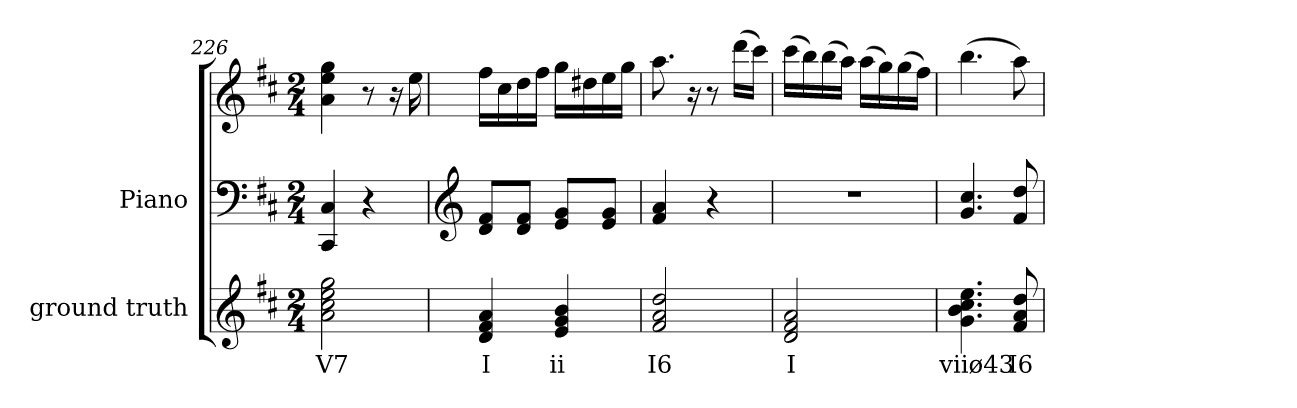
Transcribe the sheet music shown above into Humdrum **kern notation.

**kern	**text	**kern	**kern
*part2	*part2	*part1	*part1
*staff3	*staff3	*staff2	*staff1
*I"ground truth	*	*I"Piano	*
*	*	*I'Pno.	*
*	*	*clefF4	*clefG2
*k[f#c#]	*	*k[f#c#]	*k[f#c#]
*D:	*	*D:	*D:
*M2/4	*	*M2/4	*M2/4
=226	=226	=226	=226
2a 2cc# 2ee 2gg	V7	4CC#/ 4C#/	4a\ 4ee\ 4gg\
.	.	4r	8r
.	.	.	16r
.	.	.	16ee\
=227	=227	=227	=227
*	*	*clefG2	*
4d 4f# 4a	I	8d/ 8f#/L	16ff#\LL
.	.	.	16cc#\
.	.	8d/ 8f#/J	16dd\
.	.	.	16ff#\JJ
4e 4g 4b	ii	8e/ 8g/L	16gg\LL
.	.	.	16dd#X\
.	.	8e/ 8g/J	16ee\
.	.	.	16gg\JJ
=228	=228	=228	=228
2f# 2a 2dd	I6	4f#/ 4a/	8.aa\
.	.	.	16r
.	.	4r	8r
.	.	.	(>16ddd\LL
.	.	.	16ccc#\JJ)
!!LO:LB:g=z
=229	=229	=229	=229
2d 2f# 2a	I	2r	(>16ccc#\LL
.	.	.	16bb\)
.	.	.	(>16bb\
.	.	.	16aa\JJ)
.	.	.	(>16aa\LL
.	.	.	16gg\)
.	.	.	(>16gg\
.	.	.	16ff#\JJ)
=230	=230	=230	=230
4.g 4.b 4.cc# 4.ee	viiø43	4.g/ 4.cc#/	(>4.bb\
8f# 8a 8dd	I6	8f#/ 8dd/	8aa\)
=	=	=	=
*-	*-	*-	*-
